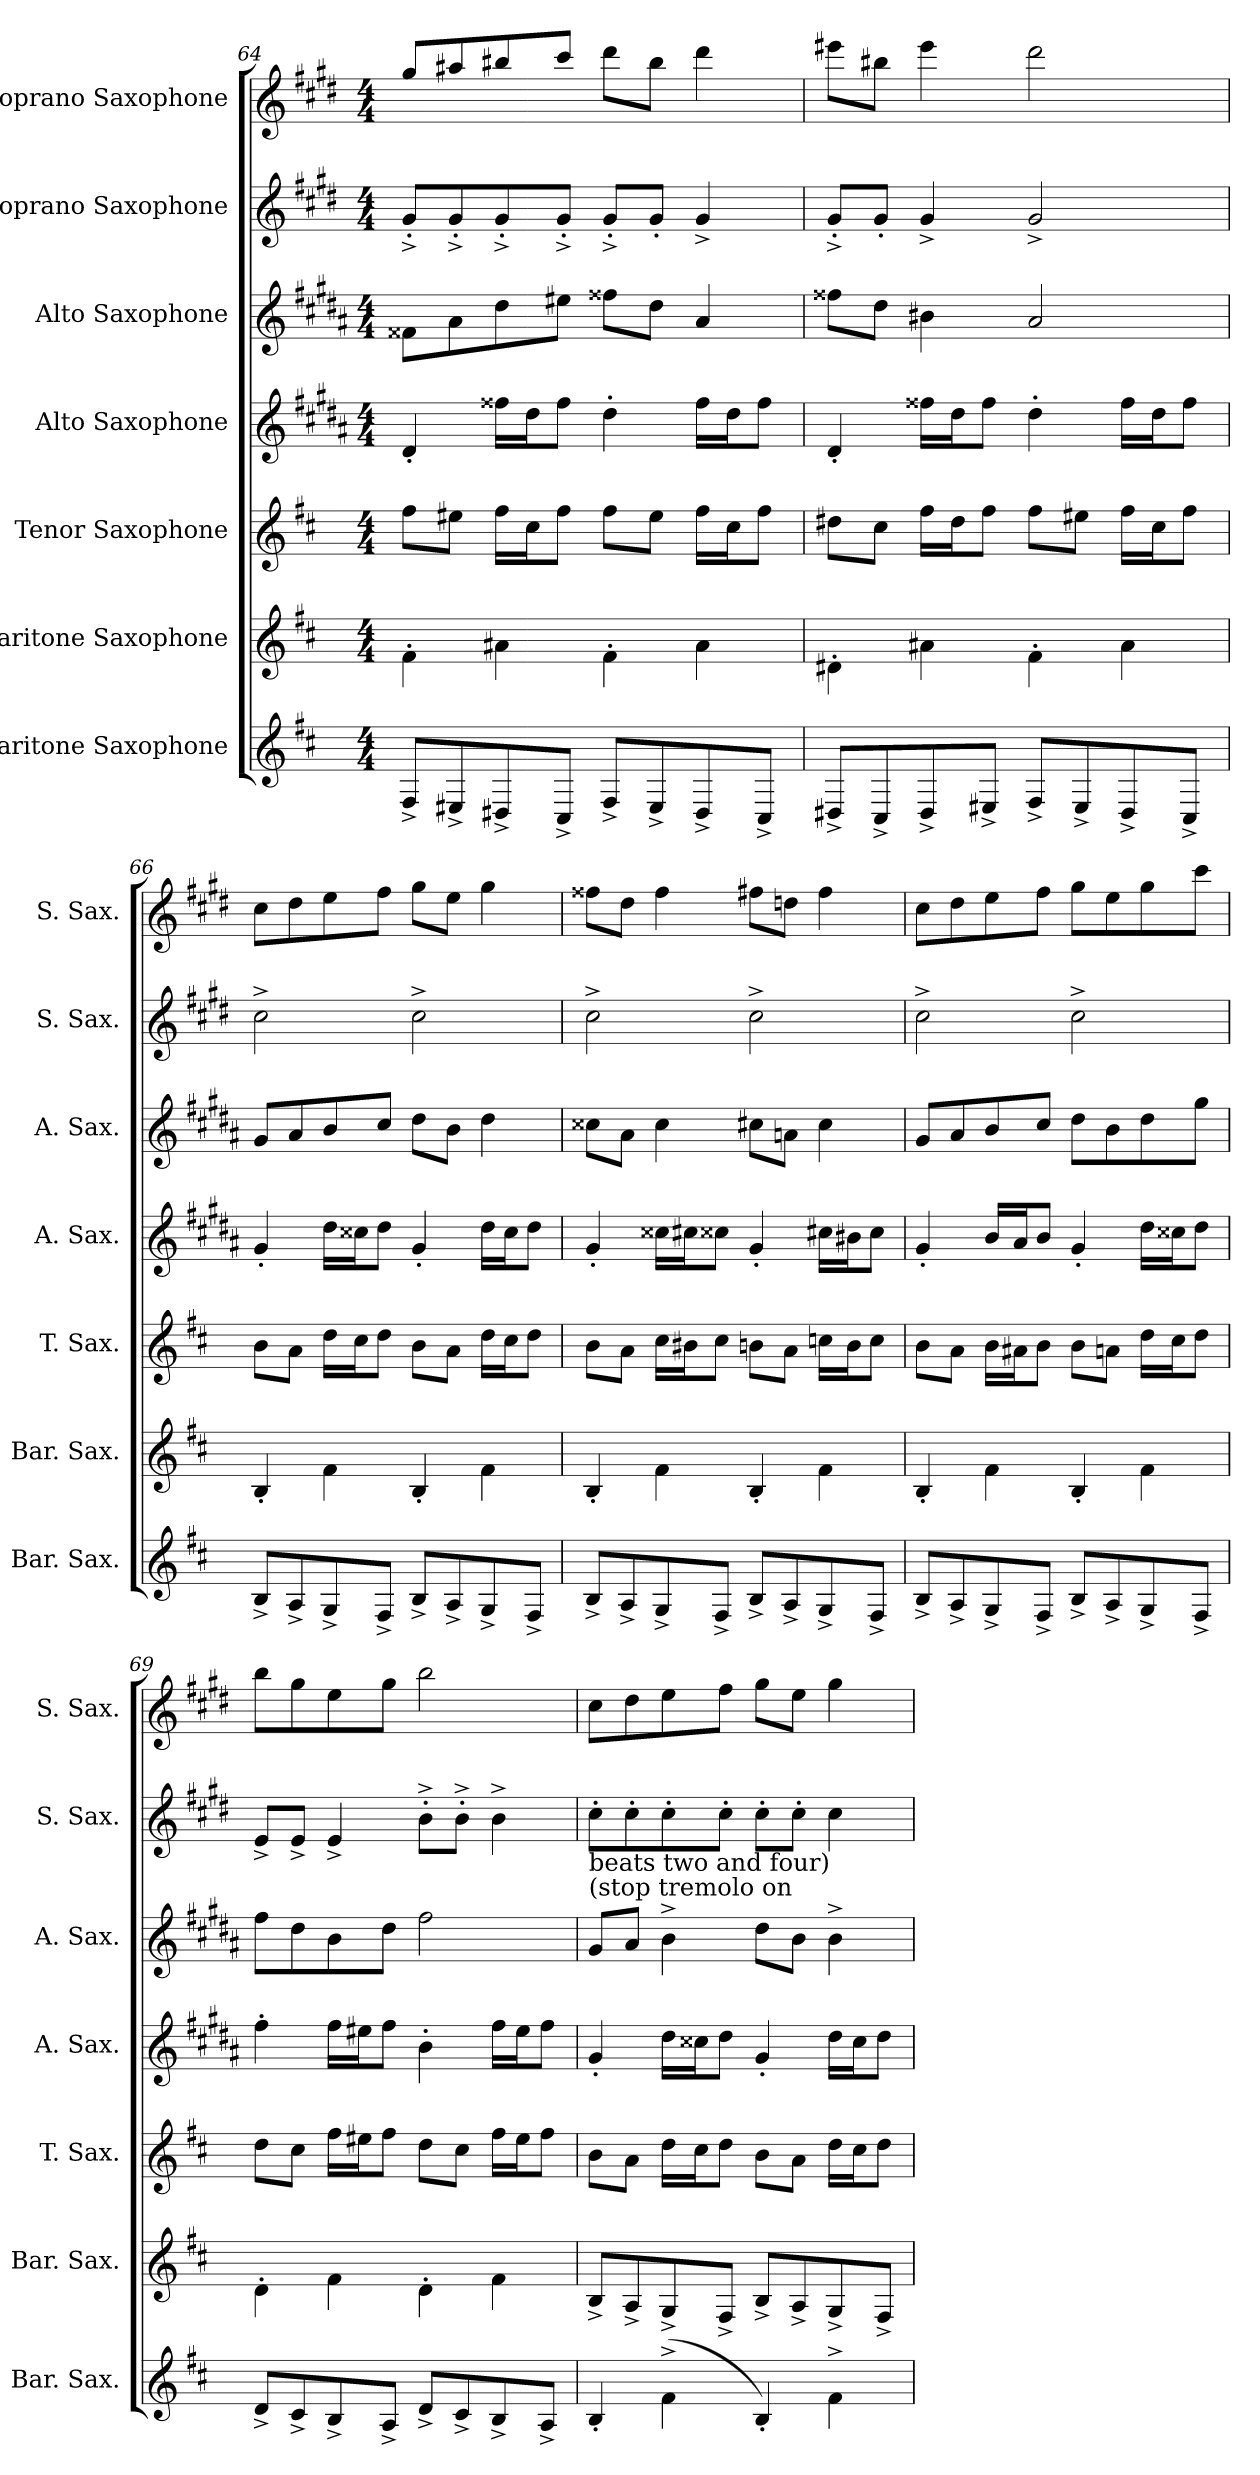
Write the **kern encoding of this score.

**kern	**kern	**kern	**kern	**kern	**kern	**kern
*part7	*part6	*part5	*part4	*part3	*part2	*part1
*staff7	*staff6	*staff5	*staff4	*staff3	*staff2	*staff1
*I"Baritone Saxophone	*I"Baritone Saxophone	*I"Tenor Saxophone	*I"Alto Saxophone	*I"Alto Saxophone	*I"Soprano Saxophone	*I"Soprano Saxophone
*I'Bar. Sax.	*I'Bar. Sax.	*I'T. Sax.	*I'A. Sax.	*I'A. Sax.	*I'S. Sax.	*I'S. Sax.
*clefG2	*clefG2	*clefG2	*clefG2	*clefG2	*clefG2	*clefG2
*ITrd12c21	*ITrd12c21	*ITrd8c14	*ITrd5c9	*ITrd5c9	*ITrd1c2	*ITrd1c2
*k[f#c#]	*k[f#c#]	*k[f#c#]	*k[f#c#]	*k[f#c#]	*k[f#c#]	*k[f#c#]
*M4/4	*M4/4	*M4/4	*M4/4	*M4/4	*M4/4	*M4/4
=64	=64	=64	=64	=64	=64	=64
8FF#^/L	4F#'\	8f#\L	4F#'/	8A#X\L	8f#^'/L	8ff#/L
8EE#X^/	.	8e#X\J	.	8c#\	8f#^'/	8gg#X/
8DD#X^/	4A#X\	16f#\LL	16a#X\LL	8f#\	8f#^'/	8aa#X/
.	.	16c#\J	16f#\J	.	.	.
8CC#^/J	.	8f#\J	8a#\J	8g#X\J	8f#^'/J	8bb/J
8FF#^/L	4F#'\	8f#\L	4f#'\	8a#X\L	8f#^'/L	8ccc#\L
8EE#^/	.	8e#\J	.	8f#\J	8f#'/J	8aa#\J
8DD#^/	4A#\	16f#\LL	16a#\LL	4c#/	4f#^/	4ccc#\
.	.	16c#\J	16f#\J	.	.	.
8CC#^/J	.	8f#\J	8a#\J	.	.	.
!!LO:PB:g=z
=65	=65	=65	=65	=65	=65	=65
8DD#X^/L	4D#X'\	8d#X\L	4F#'/	8a#X\L	8f#^'/L	8ddd#X\L
8CC#^/	.	8c#\J	.	8f#\J	8f#'/J	8aa#X\J
8DD#^/	4A#X\	16f#\LL	16a#X\LL	4d#X\	4f#^/	4ddd#\
.	.	16d#\J	16f#\J	.	.	.
8EE#X^/J	.	8f#\J	8a#\J	.	.	.
8FF#^/L	4F#'\	8f#\L	4f#'\	2c#/	2f#^/	2ccc#\
8EE#^/	.	8e#X\J	.	.	.	.
8DD#^/	4A#\	16f#\LL	16a#\LL	.	.	.
.	.	16c#\J	16f#\J	.	.	.
8CC#^/J	.	8f#\J	8a#\J	.	.	.
=66	=66	=66	=66	=66	=66	=66
*	*	*	*	*	*	*MM220
8BB^/L	4BB'/	8B\L	4B'/	8B/L	2b^\	8b\L
8AA^/	.	8A\J	.	8c#/	.	8cc#\
8GG^/	4F#\	16d\LL	16f#\LL	8d/	.	8dd\
.	.	16c#\J	16e#X\J	.	.	.
8FF#^/J	.	8d\J	8f#\J	8e/J	.	8ee\J
8BB^/L	4BB'/	8B\L	4B'/	8f#\L	2b^\	8ff#\L
8AA^/	.	8A\J	.	8d\J	.	8dd\J
8GG^/	4F#\	16d\LL	16f#\LL	4f#\	.	4ff#\
.	.	16c#\J	16e#\J	.	.	.
8FF#^/J	.	8d\J	8f#\J	.	.	.
=67	=67	=67	=67	=67	=67	=67
8BB^/L	4BB'/	8B\L	4B'/	8e#X\L	2b^\	8ee#X\L
8AA^/	.	8A\J	.	8c#\J	.	8cc#\J
8GG^/	4F#\	16c#\LL	16e#X\LL	4e#\	.	4ee#\
.	.	16B#X\J	16en\J	.	.	.
8FF#^/J	.	8c#\J	8e#X\J	.	.	.
8BB^/L	4BB'/	8Bn\L	4B'/	8en\L	2b^\	8een\L
8AA^/	.	8A\J	.	8cn\J	.	8ccn\J
8GG^/	4F#\	16cn\LL	16en\LL	4e\	.	4ee\
.	.	16B\J	16d#X\J	.	.	.
8FF#^/J	.	8c\J	8e\J	.	.	.
!!LO:PB:g=z
=68	=68	=68	=68	=68	=68	=68
8BB^/L	4BB'/	8B\L	4B'/	8B/L	2b^\	8b\L
8AA^/	.	8A\J	.	8c#/	.	8cc#\
8GG^/	4F#\	16B\LL	16d/LL	8d/	.	8dd\
.	.	16A#X\J	16c#/J	.	.	.
8FF#^/J	.	8B\J	8d/J	8e/J	.	8ee\J
8BB^/L	4BB'/	8B\L	4B'/	8f#\L	2b^\	8ff#\L
8AA^/	.	8An\J	.	8d\	.	8dd\
8GG^/	4F#\	16d\LL	16f#\LL	8f#\	.	8ff#\
.	.	16c#\J	16e#X\J	.	.	.
8FF#^/J	.	8d\J	8f#\J	8b\J	.	8bb\J
=69	=69	=69	=69	=69	=69	=69
8D^/L	4D'\	8d\L	4a'\	8a\L	8d^/L	8aa\L
8C#^/	.	8c#\J	.	8f#\	8d^/J	8ff#\
8BB^/	4F#\	16f#\LL	16a\LL	8d\	4d^/	8dd\
.	.	16e#X\J	16g#X\J	.	.	.
8AA^/J	.	8f#\J	8a\J	8f#\J	.	8ff#\J
8D^/L	4D'\	8d\L	4d'\	2a\	8a^'\L	2aa\
8C#^/	.	8c#\J	.	.	8a^'\J	.
8BB^/	4F#\	16f#\LL	16a\LL	.	4a^\	.
.	.	16e#\J	16g#\J	.	.	.
8AA^/J	.	8f#\J	8a\J	.	.	.
=70	=70	=70	=70	=70	=70	=70
*	*	*	*	*	*	*MM215
!	!	!	!	!LO:TX:a:t=(stop tremolo on	!	!
!	!	!	!	!LO:TX:a:t=beats two and four)	!	!
4BB'/	8BB^/L	8B\L	4B'/	8B/L	8b'\L	8b\L
.	8AA^/	8A\J	.	8c#/J	8b'\	8cc#\
(4F#^\	8GG^/	16d\LL	16f#\LL	4d^\	8b'\	8dd\
.	.	16c#\J	16e#X\J	.	.	.
.	8FF#^/J	8d\J	8f#\J	.	8b'\J	8ee\J
4BB'/)	8BB^/L	8B\L	4B'/	8f#\L	8b'\L	8ff#\L
.	8AA^/	8A\J	.	8d\J	8b'\J	8dd\J
4F#^\	8GG^/	16d\LL	16f#\LL	4d^\	4b\	4ff#\
.	.	16c#\J	16e#\J	.	.	.
.	8FF#^/J	8d\J	8f#\J	.	.	.
=	=	=	=	=	=	=
*-	*-	*-	*-	*-	*-	*-
